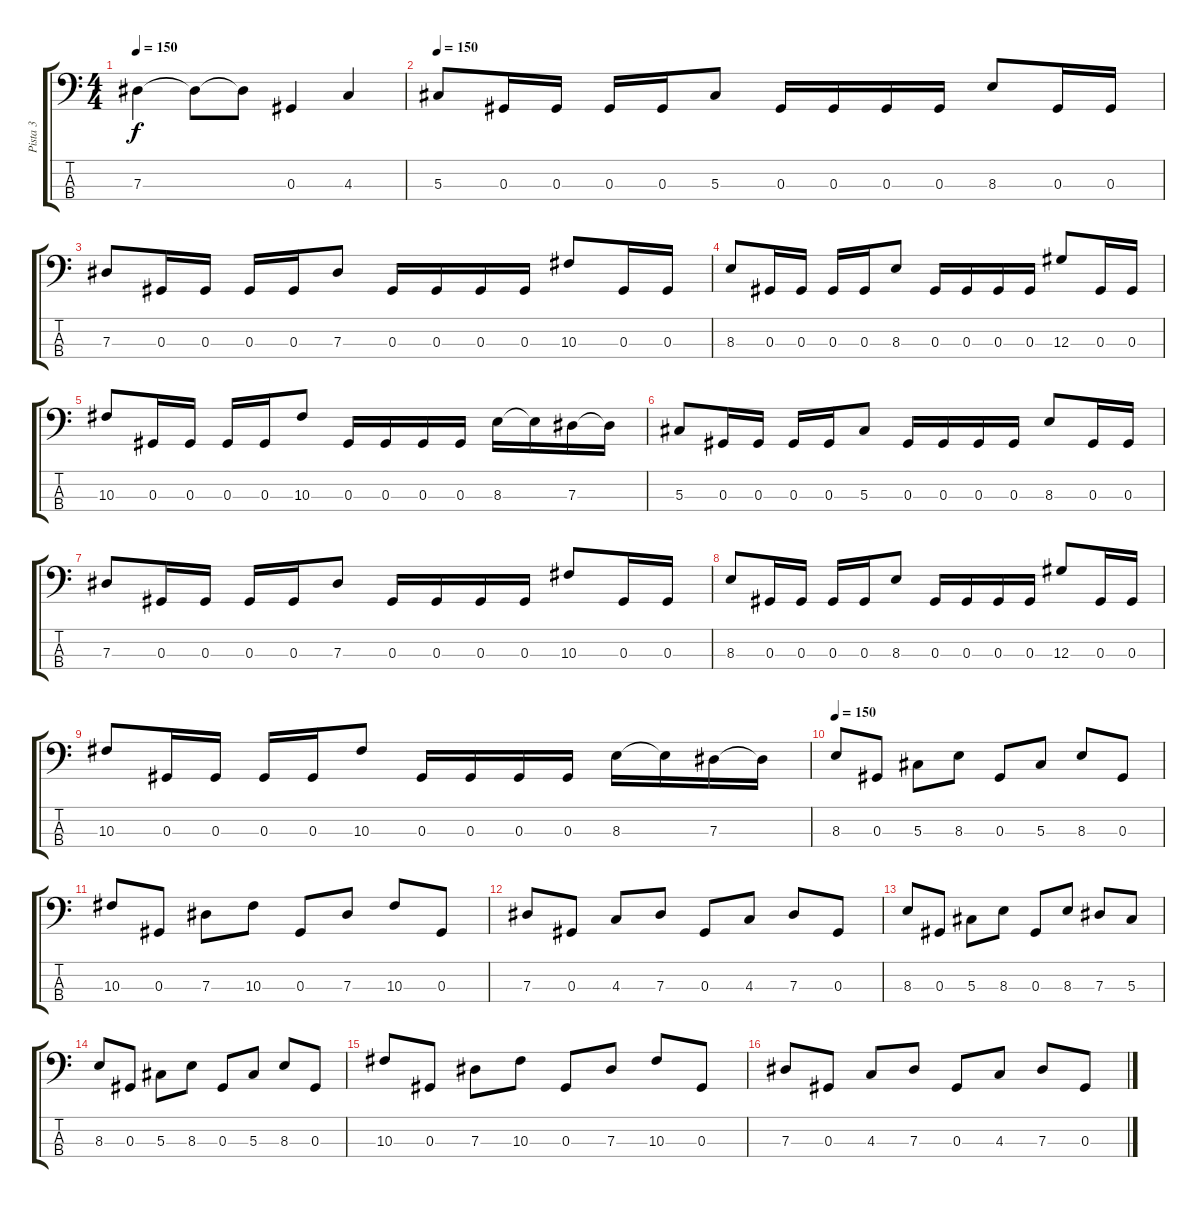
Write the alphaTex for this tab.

\track ("Pista 3" "Pista 3") {instrument electricbassfinger}
\staff {score tabs}
\tuning (Gb2 Db2 Ab1 Eb1) {hide}
\ts (4 4)
\tempo 150
\clef f4
\ks c
7.3.4{dy f} 7.3{t}.8 7.3{t}.8 0.3.4 4.3.4 |
\tempo 150
5.3.8 0.3.16 0.3.16 0.3.16 0.3.16 5.3.8 0.3.16 0.3.16 0.3.16 0.3.16 8.3.8 0.3.16 0.3.16 |
7.3.8 0.3.16 0.3.16 0.3.16 0.3.16 7.3.8 0.3.16 0.3.16 0.3.16 0.3.16 10.3.8 0.3.16 0.3.16 |
8.3.8 0.3.16 0.3.16 0.3.16 0.3.16 8.3.8 0.3.16 0.3.16 0.3.16 0.3.16 12.3.8 0.3.16 0.3.16 |
10.3.8 0.3.16 0.3.16 0.3.16 0.3.16 10.3.8 0.3.16 0.3.16 0.3.16 0.3.16 8.3.16 8.3{t}.16 7.3.16 7.3{t}.16 |
5.3.8 0.3.16 0.3.16 0.3.16 0.3.16 5.3.8 0.3.16 0.3.16 0.3.16 0.3.16 8.3.8 0.3.16 0.3.16 |
7.3.8 0.3.16 0.3.16 0.3.16 0.3.16 7.3.8 0.3.16 0.3.16 0.3.16 0.3.16 10.3.8 0.3.16 0.3.16 |
8.3.8 0.3.16 0.3.16 0.3.16 0.3.16 8.3.8 0.3.16 0.3.16 0.3.16 0.3.16 12.3.8 0.3.16 0.3.16 |
10.3.8 0.3.16 0.3.16 0.3.16 0.3.16 10.3.8 0.3.16 0.3.16 0.3.16 0.3.16 8.3.16 8.3{t}.16 7.3.16 7.3{t}.16 |
\tempo 150
8.3.8 0.3.8 5.3.8 8.3.8 0.3.8 5.3.8 8.3.8 0.3.8 |
10.3.8 0.3.8 7.3.8 10.3.8 0.3.8 7.3.8 10.3.8 0.3.8 |
7.3.8 0.3.8 4.3.8 7.3.8 0.3.8 4.3.8 7.3.8 0.3.8 |
8.3.8 0.3.8 5.3.8 8.3.8 0.3.8 8.3.8 7.3.8 5.3.8 |
8.3.8 0.3.8 5.3.8 8.3.8 0.3.8 5.3.8 8.3.8 0.3.8 |
10.3.8 0.3.8 7.3.8 10.3.8 0.3.8 7.3.8 10.3.8 0.3.8 |
7.3.8 0.3.8 4.3.8 7.3.8 0.3.8 4.3.8 7.3.8 0.3.8
